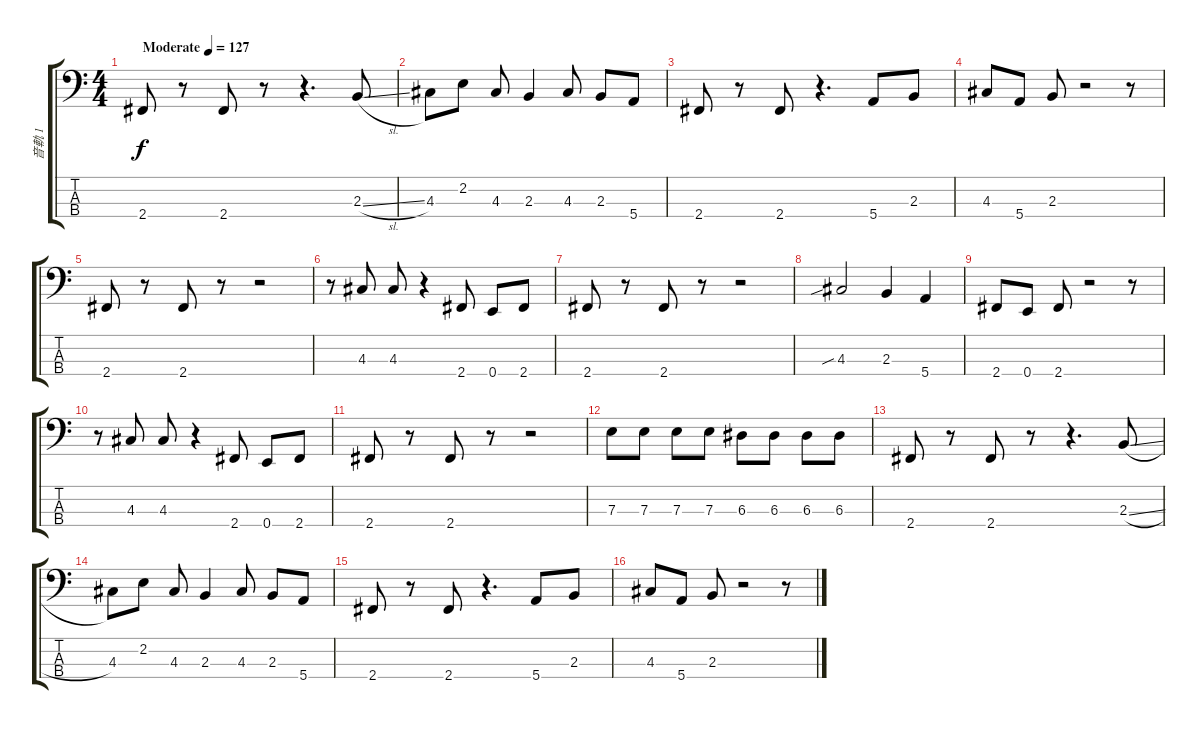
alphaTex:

\track ("音軌 1" "音軌 1") {instrument electricbassfinger}
\staff {score tabs}
\tuning (G2 D2 A1 E1) {hide}
\ts (4 4)
\tempo (127 "Moderate")
\clef f4
\ks c
2.4.8{dy f instrument electricbassfinger} r.8 2.4.8 r.8 r.4{d} 2.3{sl}.8 |
4.3.8 2.2.8 4.3.8 2.3.4 4.3.8 2.3.8 5.4.8 |
2.4.8 r.8 2.4.8 r.4{d} 5.4.8 2.3.8 |
4.3.8 5.4.8 2.3.8 r.2 r.8 |
2.4.8 r.8 2.4.8 r.8 r.2 |
r.8 4.3.8 4.3.8 r.4 2.4.8 0.4.8 2.4.8 |
2.4.8 r.8 2.4.8 r.8 r.2 |
4.3{sib}.2 2.3.4 5.4.4 |
2.4.8 0.4.8 2.4.8 r.2 r.8 |
r.8 4.3.8 4.3.8 r.4 2.4.8 0.4.8 2.4.8 |
2.4.8 r.8 2.4.8 r.8 r.2 |
7.3.8 7.3.8 7.3.8 7.3.8 6.3.8 6.3.8 6.3.8 6.3.8 |
2.4.8 r.8 2.4.8 r.8 r.4{d} 2.3{sl}.8 |
4.3.8 2.2.8 4.3.8 2.3.4 4.3.8 2.3.8 5.4.8 |
2.4.8 r.8 2.4.8 r.4{d} 5.4.8 2.3.8 |
4.3.8 5.4.8 2.3.8 r.2 r.8
